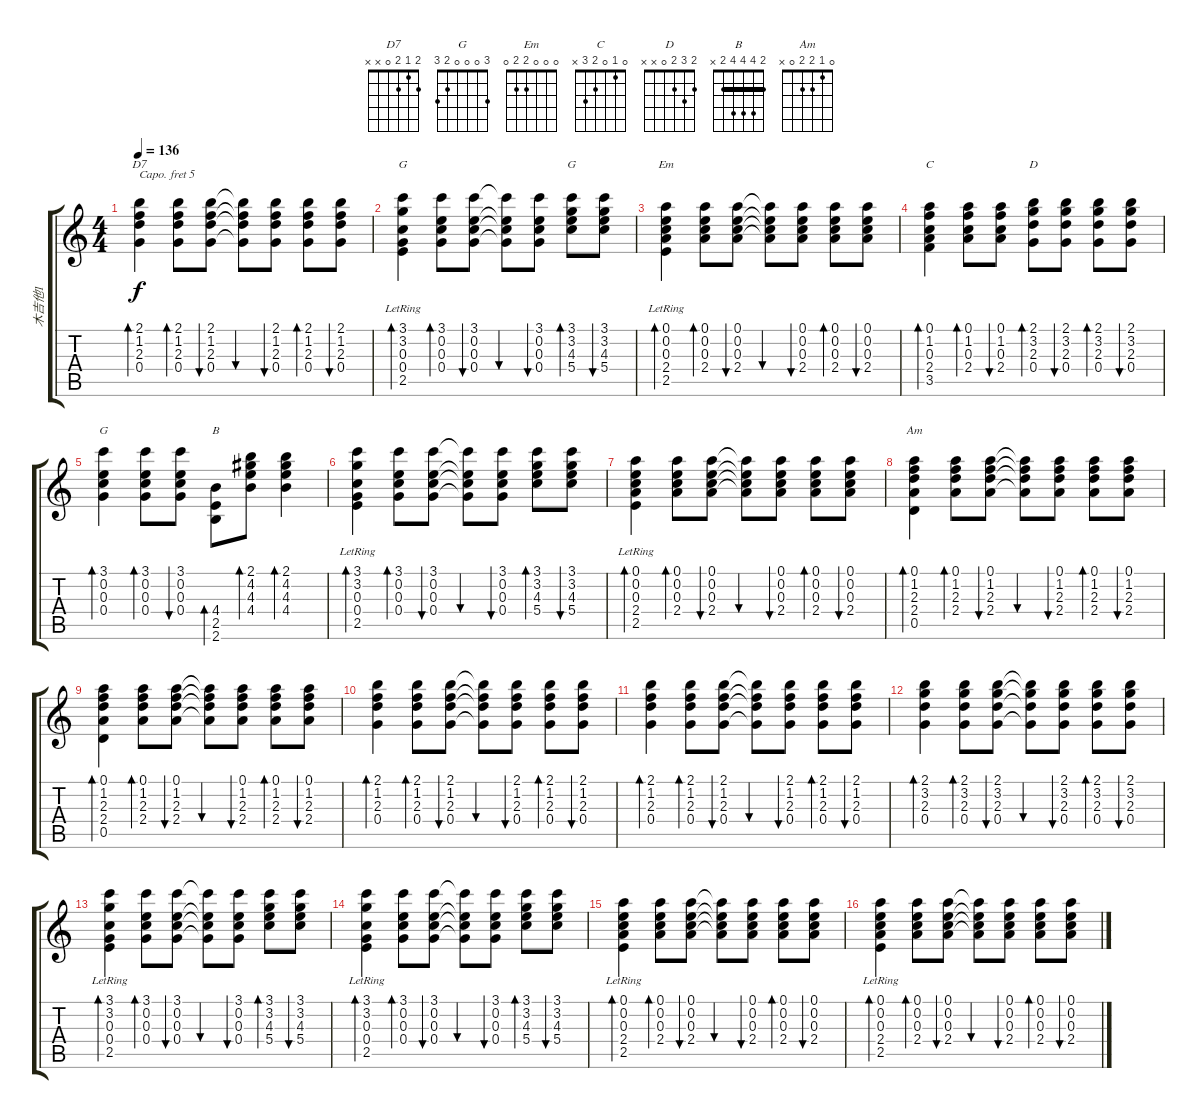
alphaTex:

\track ("木吉他1" "木吉他1") {instrument acousticguitarsteel}
\staff {score tabs}
\capo 5
\tuning (E4 B3 G3 D3 A2 E2) {hide}
\chord ("D7" 2 1 2 0 x x)
\chord ("G" 3 3 0 0 2 3) {barre 3}
\chord ("G" 3 3 4 5 5 3) {barre 3}
\chord ("Em" 0 0 0 2 2 0)
\chord ("C" 0 1 0 2 3 x)
\chord ("D" 2 3 2 0 x x)
\chord ("G" 3 0 0 0 2 3)
\chord ("B" 2 4 4 4 2 x) {barre 2}
\chord ("Am" 0 1 2 2 0 x)
\ts (4 4)
\tempo 136
\clef g2
\ks c
(2.1 1.2 2.3 0.4).4{bd 60 ch "D7" dy f} (2.1 1.2 2.3 0.4).8{bd 60} (2.1 1.2 2.3 0.4).8{bu 60} (2.1{t} 1.2{t} 2.3{t} 0.4{t}).8{bu 60} (2.1 1.2 2.3 0.4).8{bu 60} (2.1 1.2 2.3 0.4).8{bd 60} (2.1 1.2 2.3 0.4).8{bu 60} |
(3.1{lr} 3.2{lr} 0.3{lr} 0.4 2.5).4{bd 60 ch "G"} (3.1 0.2 0.3 0.4).8{bd 60} (3.1 0.2 0.3 0.4).8{bu 120} (3.1{t} 0.2{t} 0.3{t} 0.4{t}).8{bu 120} (3.1 0.2 0.3 0.4).8{bu 120} (3.1 3.2 4.3 5.4).8{bd 120 ch "G"} (3.1 3.2 4.3 5.4).8{bu 120} |
(0.1{lr} 0.2{lr} 0.3{lr} 2.4 2.5).4{bd 60 ch "Em"} (0.1 0.2 0.3 2.4).8{bd 60} (0.1 0.2 0.3 2.4).8{bu 120} (0.1{t} 0.2{t} 0.3{t} 2.4{t}).8{bu 120} (0.1 0.2 0.3 2.4).8{bu 120} (0.1 0.2 0.3 2.4).8{bd 120} (0.1 0.2 0.3 2.4).8{bu 120} |
(0.1 1.2 0.3 2.4 3.5).4{bd 120 ch "C"} (0.1 1.2 0.3 2.4).8{bd 120} (0.1 1.2 0.3 2.4).8{bu 120} (2.1 3.2 2.3 0.4).8{bd 120 ch "D"} (2.1 3.2 2.3 0.4).8{bu 120} (2.1 3.2 2.3 0.4).8{bd 120} (2.1 3.2 2.3 0.4).8{bu 120} |
(3.1 0.2 0.3 0.4).4{bd 60 ch "G"} (3.1 0.2 0.3 0.4).8{bd 60} (3.1 0.2 0.3 0.4).8{bu 60} (4.4 2.5 2.6).8{bd 60 ch "B"} (2.1 4.2 4.3 4.4).8{bd 60} (2.1 4.2 4.3 4.4).4{bd 60} |
(3.1{lr} 3.2{lr} 0.3{lr} 0.4 2.5).4{bd 60} (3.1 0.2 0.3 0.4).8{bd 60} (3.1 0.2 0.3 0.4).8{bu 120} (3.1{t} 0.2{t} 0.3{t} 0.4{t}).8{bu 120} (3.1 0.2 0.3 0.4).8{bu 120} (3.1 3.2 4.3 5.4).8{bd 120} (3.1 3.2 4.3 5.4).8{bu 120} |
(0.1{lr} 0.2{lr} 0.3{lr} 2.4 2.5).4{bd 60} (0.1 0.2 0.3 2.4).8{bd 60} (0.1 0.2 0.3 2.4).8{bu 120} (0.1{t} 0.2{t} 0.3{t} 2.4{t}).8{bu 120} (0.1 0.2 0.3 2.4).8{bu 120} (0.1 0.2 0.3 2.4).8{bd 120} (0.1 0.2 0.3 2.4).8{bu 120} |
(0.1 1.2 2.3 2.4 0.5).4{bd 60 ch "Am"} (0.1 1.2 2.3 2.4).8{bd 60} (0.1 1.2 2.3 2.4).8{bu 60} (0.1{t} 1.2{t} 2.3{t} 2.4{t}).8{bu 60} (0.1 1.2 2.3 2.4).8{bu 60} (0.1 1.2 2.3 2.4).8{bd 60} (0.1 1.2 2.3 2.4).8{bu 60} |
(0.1 1.2 2.3 2.4 0.5).4{bd 60} (0.1 1.2 2.3 2.4).8{bd 60} (0.1 1.2 2.3 2.4).8{bu 60} (0.1{t} 1.2{t} 2.3{t} 2.4{t}).8{bu 60} (0.1 1.2 2.3 2.4).8{bu 60} (0.1 1.2 2.3 2.4).8{bd 60} (0.1 1.2 2.3 2.4).8{bu 60} |
(2.1 1.2 2.3 0.4).4{bd 60} (2.1 1.2 2.3 0.4).8{bd 60} (2.1 1.2 2.3 0.4).8{bu 60} (2.1{t} 1.2{t} 2.3{t} 0.4{t}).8{bu 60} (2.1 1.2 2.3 0.4).8{bu 60} (2.1 1.2 2.3 0.4).8{bd 60} (2.1 1.2 2.3 0.4).8{bu 60} |
(2.1 1.2 2.3 0.4).4{bd 60} (2.1 1.2 2.3 0.4).8{bd 60} (2.1 1.2 2.3 0.4).8{bu 60} (2.1{t} 1.2{t} 2.3{t} 0.4{t}).8{bu 60} (2.1 1.2 2.3 0.4).8{bu 60} (2.1 1.2 2.3 0.4).8{bd 60} (2.1 1.2 2.3 0.4).8{bu 60} |
(2.1 3.2 2.3 0.4).4{bd 120} (2.1 3.2 2.3 0.4).8{bd 120} (2.1 3.2 2.3 0.4).8{bu 120} (2.1{t} 3.2{t} 2.3{t} 0.4{t}).8{bu 120} (2.1 3.2 2.3 0.4).8{bu 120} (2.1 3.2 2.3 0.4).8{bd 120} (2.1 3.2 2.3 0.4).8{bu 120} |
(3.1{lr} 3.2{lr} 0.3{lr} 0.4 2.5).4{bd 60} (3.1 0.2 0.3 0.4).8{bd 60} (3.1 0.2 0.3 0.4).8{bu 120} (3.1{t} 0.2{t} 0.3{t} 0.4{t}).8{bu 120} (3.1 0.2 0.3 0.4).8{bu 120} (3.1 3.2 4.3 5.4).8{bd 120} (3.1 3.2 4.3 5.4).8{bu 120} |
(3.1{lr} 3.2{lr} 0.3{lr} 0.4 2.5).4{bd 60} (3.1 0.2 0.3 0.4).8{bd 60} (3.1 0.2 0.3 0.4).8{bu 120} (3.1{t} 0.2{t} 0.3{t} 0.4{t}).8{bu 120} (3.1 0.2 0.3 0.4).8{bu 120} (3.1 3.2 4.3 5.4).8{bd 120} (3.1 3.2 4.3 5.4).8{bu 120} |
(0.1{lr} 0.2{lr} 0.3{lr} 2.4 2.5).4{bd 60} (0.1 0.2 0.3 2.4).8{bd 60} (0.1 0.2 0.3 2.4).8{bu 120} (0.1{t} 0.2{t} 0.3{t} 2.4{t}).8{bu 120} (0.1 0.2 0.3 2.4).8{bu 120} (0.1 0.2 0.3 2.4).8{bd 120} (0.1 0.2 0.3 2.4).8{bu 120} |
(0.1{lr} 0.2{lr} 0.3{lr} 2.4 2.5).4{bd 60} (0.1 0.2 0.3 2.4).8{bd 60} (0.1 0.2 0.3 2.4).8{bu 120} (0.1{t} 0.2{t} 0.3{t} 2.4{t}).8{bu 120} (0.1 0.2 0.3 2.4).8{bu 120} (0.1 0.2 0.3 2.4).8{bd 120} (0.1 0.2 0.3 2.4).8{bu 120}
